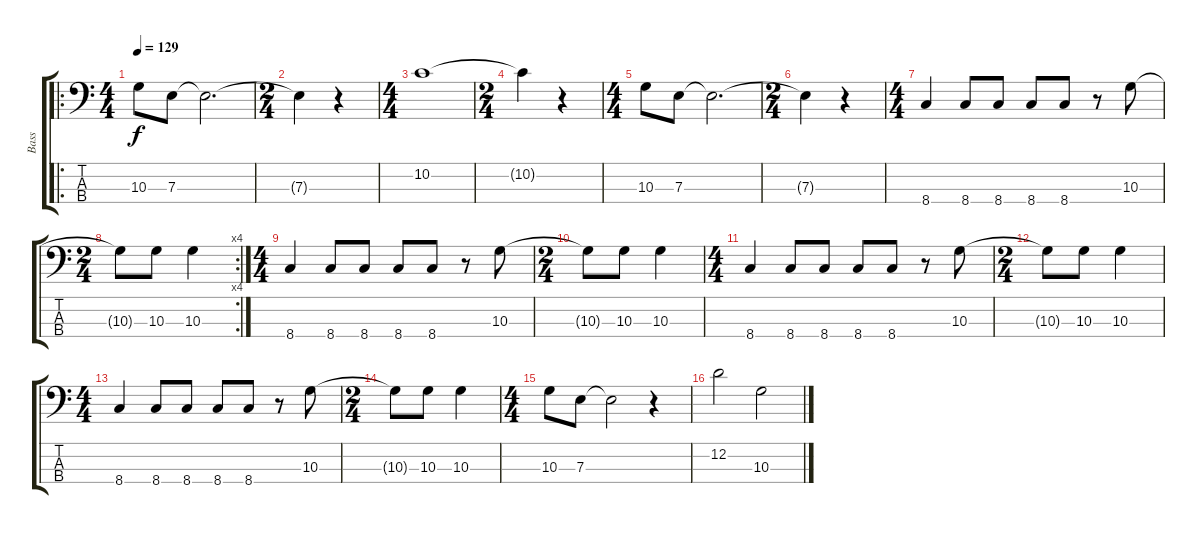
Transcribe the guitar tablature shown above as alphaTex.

\track ("Bass" "Bass") {instrument electricbasspick}
\staff {score tabs}
\tuning (G2 D2 A1 E1) {hide}
\ro
\ts (4 4)
\tempo 129
\clef f4
\ks c
10.3.8{dy f} 7.3.8 7.3{t}.2{d} |
\ts (2 4)
7.3{t}.4 r.4 |
\ts (4 4)
10.2.1 |
\ts (2 4)
10.2{t}.4 r.4 |
\ts (4 4)
10.3.8 7.3.8 7.3{t}.2{d} |
\ts (2 4)
7.3{t}.4 r.4 |
\ts (4 4)
8.4.4 8.4.8 8.4.8 8.4.8 8.4.8 r.8 10.3.8 |
\rc 4
\ts (2 4)
10.3{t}.8 10.3.8 10.3.4 |
\ts (4 4)
8.4.4 8.4.8 8.4.8 8.4.8 8.4.8 r.8 10.3.8 |
\ts (2 4)
10.3{t}.8 10.3.8 10.3.4 |
\ts (4 4)
8.4.4 8.4.8 8.4.8 8.4.8 8.4.8 r.8 10.3.8 |
\ts (2 4)
10.3{t}.8 10.3.8 10.3.4 |
\ts (4 4)
8.4.4 8.4.8 8.4.8 8.4.8 8.4.8 r.8 10.3.8 |
\ts (2 4)
10.3{t}.8 10.3.8 10.3.4 |
\ts (4 4)
10.3.8 7.3.8 7.3{t}.2 r.4 |
12.2.2 10.3.2
